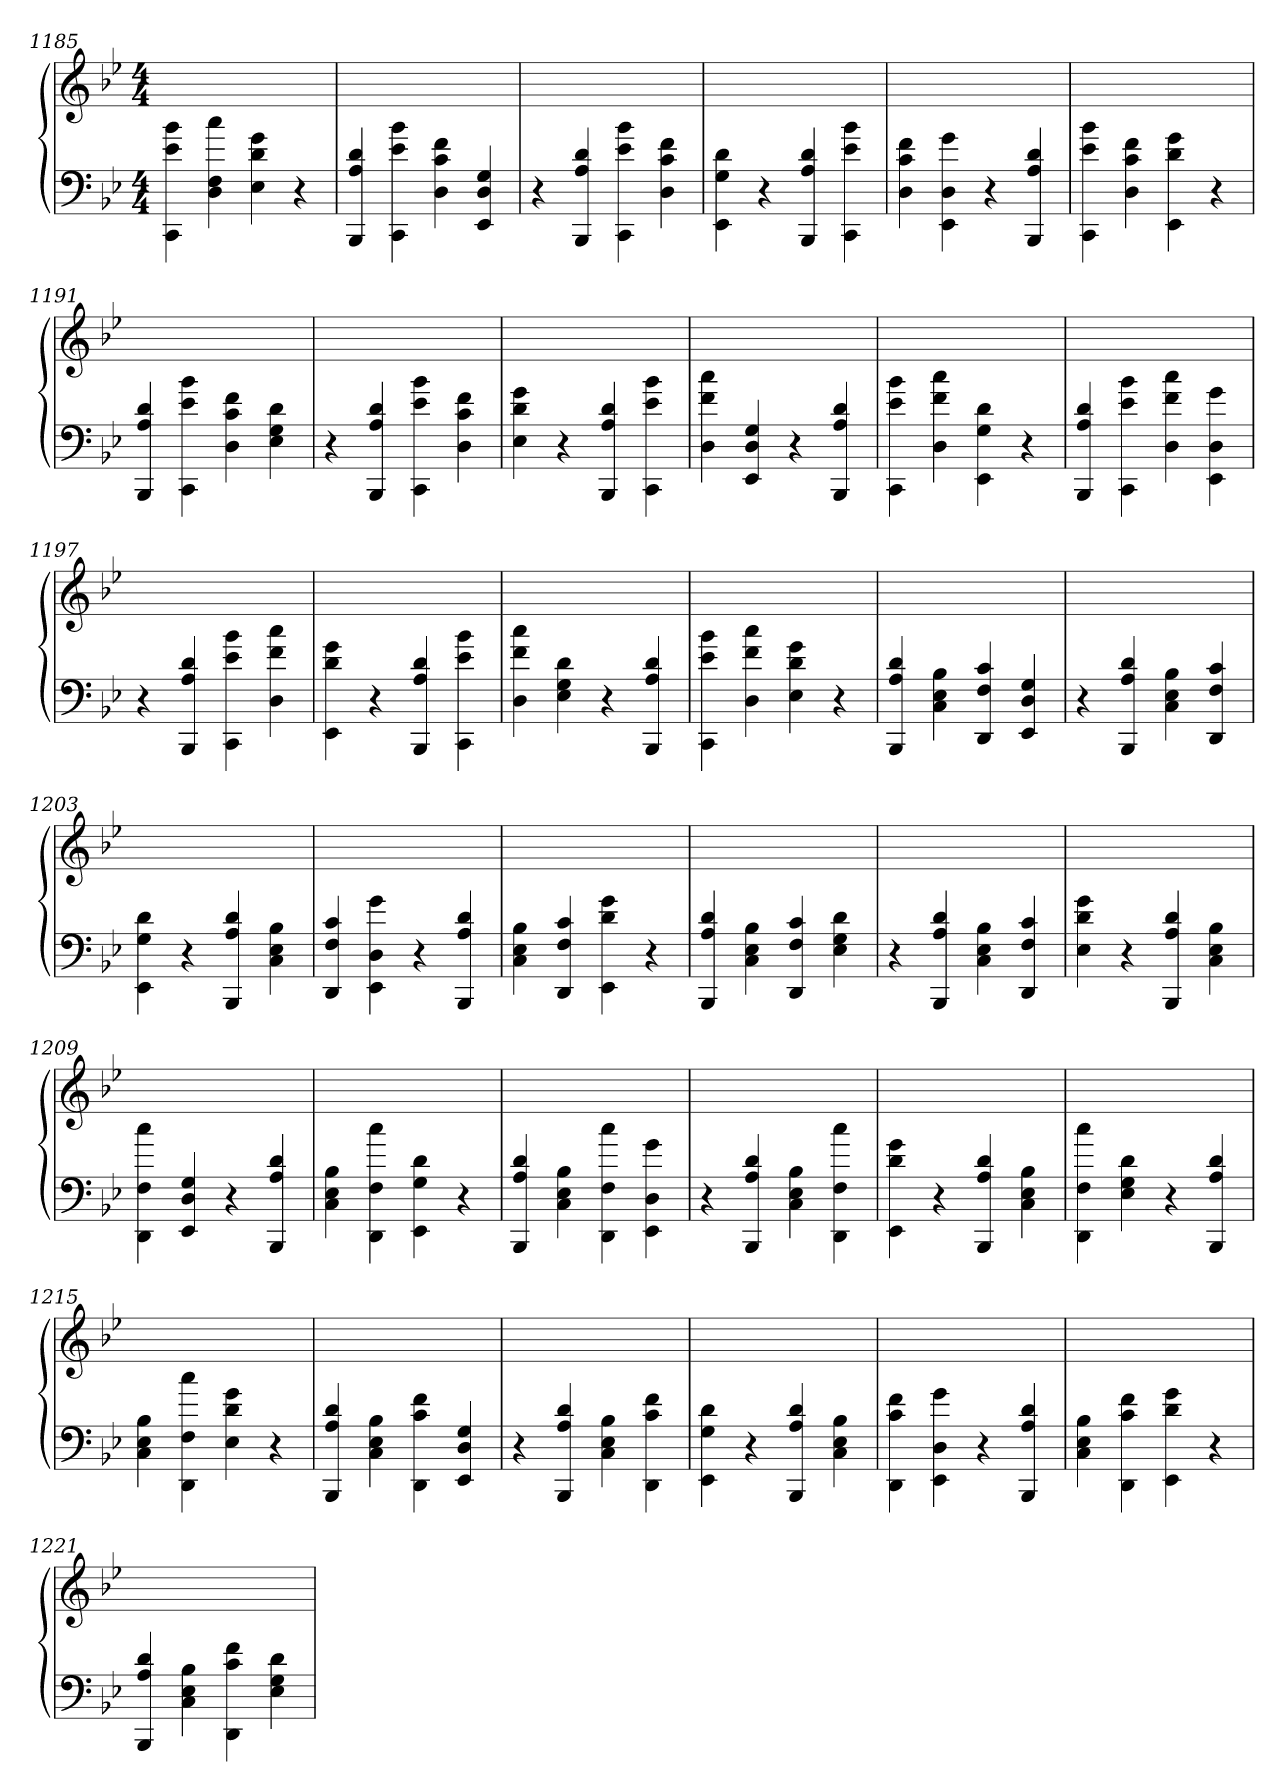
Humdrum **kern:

**kern	**kern
*part2	*part1
*staff2	*staff1
*clefF4	*clefG2
*k[b-e-]	*k[b-e-]
*B-:	*B-:
*M4/4	*M4/4
=1185	=1185
4CC 4e- 4b-	1ryy
4D 4F 4cc	.
4E- 4d 4g	.
4r	.
=1186	=1186
4BBB- 4A 4d	1ryy
4CC 4e- 4b-	.
4D 4c 4f	.
4EE- 4D 4G	.
=1187	=1187
4r	1ryy
4BBB- 4A 4d	.
4CC 4e- 4b-	.
4D 4c 4f	.
=1188	=1188
4EE- 4G 4d	1ryy
4r	.
4BBB- 4A 4d	.
4CC 4e- 4b-	.
=1189	=1189
4D 4c 4f	1ryy
4EE- 4D 4g	.
4r	.
4BBB- 4A 4d	.
=1190	=1190
4CC 4e- 4b-	1ryy
4D 4c 4f	.
4EE- 4d 4g	.
4r	.
=1191	=1191
4BBB- 4A 4d	1ryy
4CC 4e- 4b-	.
4D 4c 4f	.
4E- 4G 4d	.
=1192	=1192
4r	1ryy
4BBB- 4A 4d	.
4CC 4e- 4b-	.
4D 4c 4f	.
=1193	=1193
4E- 4d 4g	1ryy
4r	.
4BBB- 4A 4d	.
4CC 4e- 4b-	.
=1194	=1194
4D 4f 4cc	1ryy
4EE- 4D 4G	.
4r	.
4BBB- 4A 4d	.
=1195	=1195
4CC 4e- 4b-	1ryy
4D 4f 4cc	.
4EE- 4G 4d	.
4r	.
=1196	=1196
4BBB- 4A 4d	1ryy
4CC 4e- 4b-	.
4D 4f 4cc	.
4EE- 4D 4g	.
=1197	=1197
4r	1ryy
4BBB- 4A 4d	.
4CC 4e- 4b-	.
4D 4f 4cc	.
=1198	=1198
4EE- 4d 4g	1ryy
4r	.
4BBB- 4A 4d	.
4CC 4e- 4b-	.
=1199	=1199
4D 4f 4cc	1ryy
4E- 4G 4d	.
4r	.
4BBB- 4A 4d	.
=1200	=1200
4CC 4e- 4b-	1ryy
4D 4f 4cc	.
4E- 4d 4g	.
4r	.
=1201	=1201
4BBB- 4A 4d	1ryy
4C 4E- 4B-	.
4DD 4F 4c	.
4EE- 4D 4G	.
=1202	=1202
4r	1ryy
4BBB- 4A 4d	.
4C 4E- 4B-	.
4DD 4F 4c	.
=1203	=1203
4EE- 4G 4d	1ryy
4r	.
4BBB- 4A 4d	.
4C 4E- 4B-	.
=1204	=1204
4DD 4F 4c	1ryy
4EE- 4D 4g	.
4r	.
4BBB- 4A 4d	.
=1205	=1205
4C 4E- 4B-	1ryy
4DD 4F 4c	.
4EE- 4d 4g	.
4r	.
=1206	=1206
4BBB- 4A 4d	1ryy
4C 4E- 4B-	.
4DD 4F 4c	.
4E- 4G 4d	.
=1207	=1207
4r	1ryy
4BBB- 4A 4d	.
4C 4E- 4B-	.
4DD 4F 4c	.
=1208	=1208
4E- 4d 4g	1ryy
4r	.
4BBB- 4A 4d	.
4C 4E- 4B-	.
=1209	=1209
4DD 4F 4cc	1ryy
4EE- 4D 4G	.
4r	.
4BBB- 4A 4d	.
=1210	=1210
4C 4E- 4B-	1ryy
4DD 4F 4cc	.
4EE- 4G 4d	.
4r	.
=1211	=1211
4BBB- 4A 4d	1ryy
4C 4E- 4B-	.
4DD 4F 4cc	.
4EE- 4D 4g	.
=1212	=1212
4r	1ryy
4BBB- 4A 4d	.
4C 4E- 4B-	.
4DD 4F 4cc	.
=1213	=1213
4EE- 4d 4g	1ryy
4r	.
4BBB- 4A 4d	.
4C 4E- 4B-	.
=1214	=1214
4DD 4F 4cc	1ryy
4E- 4G 4d	.
4r	.
4BBB- 4A 4d	.
=1215	=1215
4C 4E- 4B-	1ryy
4DD 4F 4cc	.
4E- 4d 4g	.
4r	.
=1216	=1216
4BBB- 4A 4d	1ryy
4C 4E- 4B-	.
4DD 4c 4f	.
4EE- 4D 4G	.
=1217	=1217
4r	1ryy
4BBB- 4A 4d	.
4C 4E- 4B-	.
4DD 4c 4f	.
=1218	=1218
4EE- 4G 4d	1ryy
4r	.
4BBB- 4A 4d	.
4C 4E- 4B-	.
=1219	=1219
4DD 4c 4f	1ryy
4EE- 4D 4g	.
4r	.
4BBB- 4A 4d	.
=1220	=1220
4C 4E- 4B-	1ryy
4DD 4c 4f	.
4EE- 4d 4g	.
4r	.
=1221	=1221
4BBB- 4A 4d	1ryy
4C 4E- 4B-	.
4DD 4c 4f	.
4E- 4G 4d	.
=	=
*-	*-
